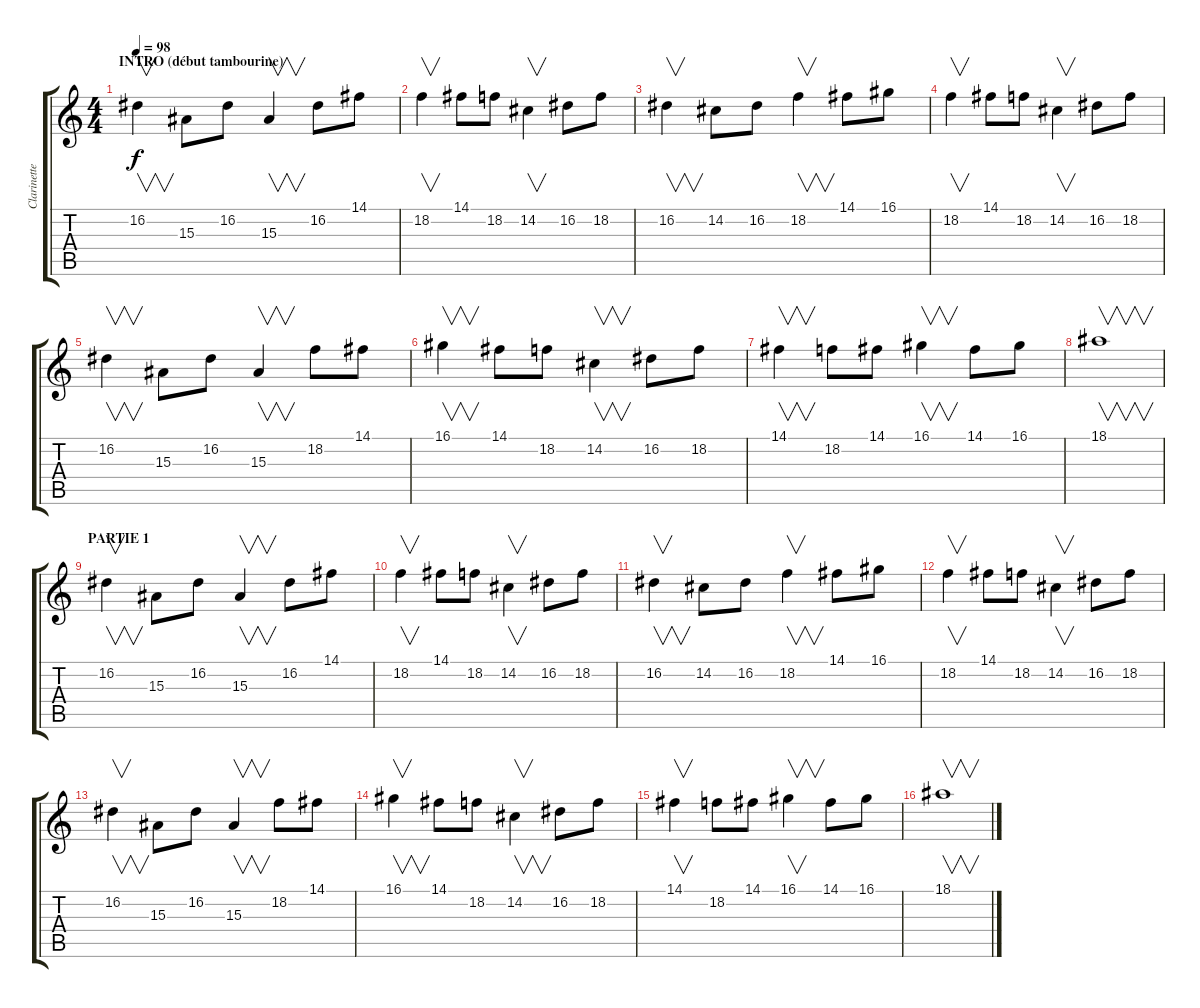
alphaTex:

\track ("Clarinette" "Clarinette") {instrument clarinet}
\staff {score tabs}
\tuning (E4 B3 G3 D3 A2 E2) {hide}
\ts (4 4)
\section ("" "INTRO (début tambourine)")
\tempo 98
\clef g2
\ks c
16.2.4{v dy f} 15.3.8 16.2.8 15.3.4{v} 16.2.8 14.1.8 |
18.2.4{v} 14.1.8 18.2.8 14.2.4{v} 16.2.8 18.2.8 |
16.2.4{v} 14.2.8 16.2.8 18.2.4{v} 14.1.8 16.1.8 |
18.2.4{v} 14.1.8 18.2.8 14.2.4{v} 16.2.8 18.2.8 |
16.2.4{v} 15.3.8 16.2.8 15.3.4{v} 18.2.8 14.1.8 |
16.1.4{v} 14.1.8 18.2.8 14.2.4{v} 16.2.8 18.2.8 |
14.1.4{v} 18.2.8 14.1.8 16.1.4{v} 14.1.8 16.1.8 |
18.1.1{v} |
\section ("" "PARTIE 1")
16.2.4{v} 15.3.8 16.2.8 15.3.4{v} 16.2.8 14.1.8 |
18.2.4{v} 14.1.8 18.2.8 14.2.4{v} 16.2.8 18.2.8 |
16.2.4{v} 14.2.8 16.2.8 18.2.4{v} 14.1.8 16.1.8 |
18.2.4{v} 14.1.8 18.2.8 14.2.4{v} 16.2.8 18.2.8 |
16.2.4{v} 15.3.8 16.2.8 15.3.4{v} 18.2.8 14.1.8 |
16.1.4{v} 14.1.8 18.2.8 14.2.4{v} 16.2.8 18.2.8 |
14.1.4{v} 18.2.8 14.1.8 16.1.4{v} 14.1.8 16.1.8 |
18.1.1{v}
